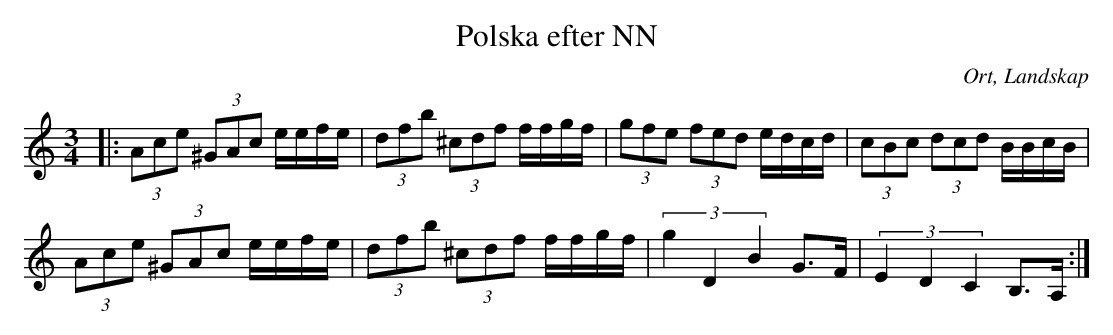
X:1
T:Polska efter NN
O:Ort, Landskap
M:3/4
L:1/8
M:3/4
K:C
|: (3 Ace (3^GAc e/e/f/e/| (3 dfb (3^cdf f/f/g/f/|(3gfe (3fed e/d/c/d/|(3cBc (3dcd B/B/c/B/|
(3Ace (3^GAc e/e/f/e/| (3 dfb (3^cdf f/f/g/f/|(3:2:3 g2 D2 B2 G>F|(3:2:3 E2 D2 C2 B,>A,:|
